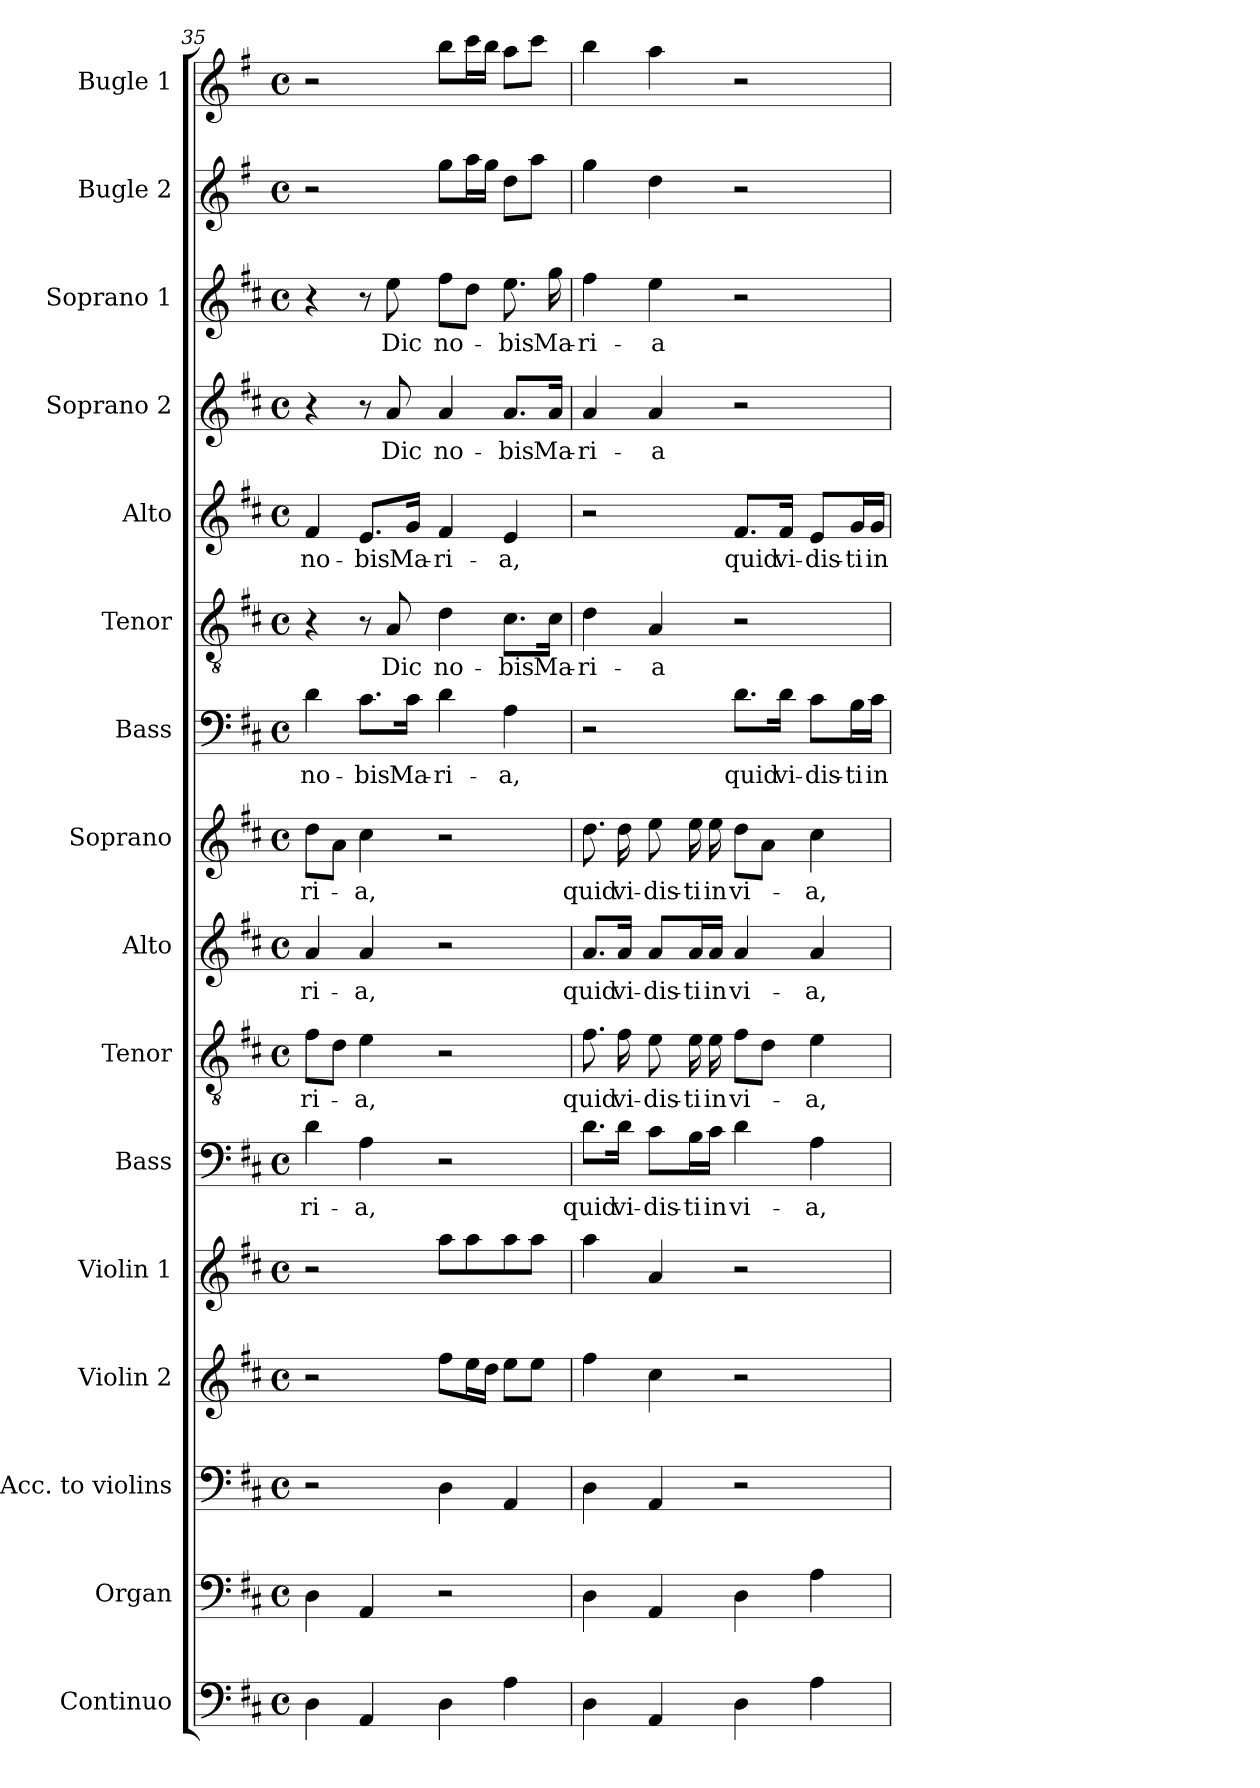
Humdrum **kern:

**kern	**kern	**kern	**kern	**kern	**kern	**text	**kern	**text	**kern	**text	**kern	**text	**kern	**text	**kern	**text	**kern	**text	**kern	**text	**kern	**text	**kern	**kern
*part16	*part15	*part14	*part13	*part12	*part11	*part11	*part10	*part10	*part9	*part9	*part8	*part8	*part7	*part7	*part6	*part6	*part5	*part5	*part4	*part4	*part3	*part3	*part2	*part1
*staff16	*staff15	*staff14	*staff13	*staff12	*staff11	*staff11	*staff10	*staff10	*staff9	*staff9	*staff8	*staff8	*staff7	*staff7	*staff6	*staff6	*staff5	*staff5	*staff4	*staff4	*staff3	*staff3	*staff2	*staff1
*I"Continuo	*I"Organ	*I"Acc. to violins	*I"Violin 2	*I"Violin 1	*I"Bass	*	*I"Tenor	*	*I"Alto	*	*I"Soprano	*	*I"Bass	*	*I"Tenor	*	*I"Alto	*	*I"Soprano 2	*	*I"Soprano 1	*	*I"Bugle  2	*I"Bugle 1
*I'Cont.	*I'Org.	*	*I'Vln. 2	*I'Vln. 1	*I'B.	*	*I'T.	*	*I'A.	*	*I'S.	*	*I'B.	*	*I'T.	*	*I'A.	*	*I'S2.	*	*I'S1.	*	*I'Bug 2	*I'Bug. 1
*clefF4	*clefF4	*clefF4	*clefG2	*clefG2	*clefF4	*	*clefGv2	*	*clefG2	*	*clefG2	*	*clefF4	*	*clefGv2	*	*clefG2	*	*clefG2	*	*clefG2	*	*clefG2	*clefG2
*	*	*	*	*	*	*	*ITrd7c12	*	*	*	*	*	*	*	*ITrd7c12	*	*	*	*	*	*	*	*ITrd3c5	*ITrd3c5
*k[f#c#]	*k[f#c#]	*k[f#c#]	*k[f#c#]	*k[f#c#]	*k[f#c#]	*	*k[f#c#]	*	*k[f#c#]	*	*k[f#c#]	*	*k[f#c#]	*	*k[f#c#]	*	*k[f#c#]	*	*k[f#c#]	*	*k[f#c#]	*	*k[f#c#]	*k[f#c#]
*D:	*D:	*D:	*D:	*D:	*D:	*	*D:	*	*D:	*	*D:	*	*D:	*	*D:	*	*D:	*	*D:	*	*D:	*	*D:	*D:
*M4/4	*M4/4	*M4/4	*M4/4	*M4/4	*M4/4	*	*M4/4	*	*M4/4	*	*M4/4	*	*M4/4	*	*M4/4	*	*M4/4	*	*M4/4	*	*M4/4	*	*M4/4	*M4/4
*met(c)	*met(c)	*met(c)	*met(c)	*met(c)	*met(c)	*	*met(c)	*	*met(c)	*	*met(c)	*	*met(c)	*	*met(c)	*	*met(c)	*	*met(c)	*	*met(c)	*	*met(c)	*met(c)
=35	=35	=35	=35	=35	=35	=35	=35	=35	=35	=35	=35	=35	=35	=35	=35	=35	=35	=35	=35	=35	=35	=35	=35	=35
!	!	!	!	!	!	!LO:LY:b:color=#000000	!	!	!	!	!	!	!	!	!	!	!	!	!	!	!	!	!	!
!	!	!	!	!	!	!	!	!LO:LY:b:color=#000000	!	!	!	!	!	!	!	!	!	!	!	!	!	!	!	!
!	!	!	!	!	!	!	!	!	!	!LO:LY:b:color=#000000	!	!	!	!	!	!	!	!	!	!	!	!	!	!
!	!	!	!	!	!	!	!	!	!	!	!	!LO:LY:b:color=#000000	!	!	!	!	!	!	!	!	!	!	!	!
!	!	!	!	!	!	!	!	!	!	!	!	!	!	!LO:LY:b:color=#000000	!	!	!	!	!	!	!	!	!	!
!	!	!	!	!	!	!	!	!	!	!	!	!	!	!	!	!	!	!LO:LY:b:color=#000000	!	!	!	!	!	!
4Di\	4Di\	2r	2r	2r	4di\	-ri-	8F#i\L	-ri-	4ai/	-ri-	8ddi\L	-ri-	4di\	no-	4r	.	4f#i/	no-	4r	.	4r	.	2r	2r
.	.	.	.	.	.	.	8Di\J	.	.	.	8ai\J	.	.	.	.	.	.	.	.	.	.	.	.	.
!	!	!	!	!	!	!LO:LY:b:color=#000000	!	!	!	!	!	!	!	!	!	!	!	!	!	!	!	!	!	!
!	!	!	!	!	!	!	!	!LO:LY:b:color=#000000	!	!	!	!	!	!	!	!	!	!	!	!	!	!	!	!
!	!	!	!	!	!	!	!	!	!	!LO:LY:b:color=#000000	!	!	!	!	!	!	!	!	!	!	!	!	!	!
!	!	!	!	!	!	!	!	!	!	!	!	!LO:LY:b:color=#000000	!	!	!	!	!	!	!	!	!	!	!	!
!	!	!	!	!	!	!	!	!	!	!	!	!	!	!LO:LY:b:color=#000000	!	!	!	!	!	!	!	!	!	!
!	!	!	!	!	!	!	!	!	!	!	!	!	!	!	!	!	!	!LO:LY:b:color=#000000	!	!	!	!	!	!
4AAi/	4AAi/	.	.	.	4Ai\	-a,	4Ei\	-a,	4ai/	-a,	4cc#i\	-a,	8.c#i\L	-bis	8r	.	8.ei/L	-bis	8r	.	8r	.	.	.
!	!	!	!	!	!	!	!	!	!	!	!	!	!	!	!	!LO:LY:b:color=#000000	!	!	!	!	!	!	!	!
!	!	!	!	!	!	!	!	!	!	!	!	!	!	!	!	!	!	!	!	!LO:LY:b:color=#000000	!	!	!	!
!	!	!	!	!	!	!	!	!	!	!	!	!	!	!	!	!	!	!	!	!	!	!LO:LY:b:color=#000000	!	!
.	.	.	.	.	.	.	.	.	.	.	.	.	.	.	8AAi/	Dic	.	.	8ai/	Dic	8eei\	Dic	.	.
!	!	!	!	!	!	!	!	!	!	!	!	!	!	!LO:LY:b:color=#000000	!	!	!	!	!	!	!	!	!	!
!	!	!	!	!	!	!	!	!	!	!	!	!	!	!	!	!	!	!LO:LY:b:color=#000000	!	!	!	!	!	!
.	.	.	.	.	.	.	.	.	.	.	.	.	16c#i\Jk	Ma-	.	.	16gi/Jk	Ma-	.	.	.	.	.	.
!	!	!	!	!	!	!	!	!	!	!	!	!	!	!LO:LY:b:color=#000000	!	!	!	!	!	!	!	!	!	!
!	!	!	!	!	!	!	!	!	!	!	!	!	!	!	!	!LO:LY:b:color=#000000	!	!	!	!	!	!	!	!
!	!	!	!	!	!	!	!	!	!	!	!	!	!	!	!	!	!	!LO:LY:b:color=#000000	!	!	!	!	!	!
!	!	!	!	!	!	!	!	!	!	!	!	!	!	!	!	!	!	!	!	!LO:LY:b:color=#000000	!	!	!	!
!	!	!	!	!	!	!	!	!	!	!	!	!	!	!	!	!	!	!	!	!	!	!LO:LY:b:color=#000000	!	!
4Di\	2r	4Di\	8ff#i\L	8aai\L	2r	.	2r	.	2r	.	2r	.	4di\	-ri-	4Di\	no-	4f#i/	-ri-	4ai/	no-	8ff#i\L	no-	8ddi\L	8ff#i\L
.	.	.	16eei\L	8aai\	.	.	.	.	.	.	.	.	.	.	.	.	.	.	.	.	8ddi\J	.	16eei\L	16ggi\L
.	.	.	16ddi\JJ	.	.	.	.	.	.	.	.	.	.	.	.	.	.	.	.	.	.	.	16ddi\JJ	16ff#i\JJ
!	!	!	!	!	!	!	!	!	!	!	!	!	!	!LO:LY:b:color=#000000	!	!	!	!	!	!	!	!	!	!
!	!	!	!	!	!	!	!	!	!	!	!	!	!	!	!	!LO:LY:b:color=#000000	!	!	!	!	!	!	!	!
!	!	!	!	!	!	!	!	!	!	!	!	!	!	!	!	!	!	!LO:LY:b:color=#000000	!	!	!	!	!	!
!	!	!	!	!	!	!	!	!	!	!	!	!	!	!	!	!	!	!	!	!LO:LY:b:color=#000000	!	!	!	!
!	!	!	!	!	!	!	!	!	!	!	!	!	!	!	!	!	!	!	!	!	!	!LO:LY:b:color=#000000	!	!
4Ai\	.	4AAi/	8eei\L	8aai\	.	.	.	.	.	.	.	.	4Ai\	-a,	8.C#i\L	-bis	4ei/	-a,	8.ai/L	-bis	8.eei\	-bis	8ai\L	8eei\L
.	.	.	8eei\J	8aai\J	.	.	.	.	.	.	.	.	.	.	.	.	.	.	.	.	.	.	8eei\J	8ggi\J
!	!	!	!	!	!	!	!	!	!	!	!	!	!	!	!	!LO:LY:b:color=#000000	!	!	!	!	!	!	!	!
!	!	!	!	!	!	!	!	!	!	!	!	!	!	!	!	!	!	!	!	!LO:LY:b:color=#000000	!	!	!	!
!	!	!	!	!	!	!	!	!	!	!	!	!	!	!	!	!	!	!	!	!	!	!LO:LY:b:color=#000000	!	!
.	.	.	.	.	.	.	.	.	.	.	.	.	.	.	16C#i\Jk	Ma-	.	.	16ai/Jk	Ma-	16ggi\	Ma-	.	.
!!LO:PB:g=z
=36	=36	=36	=36	=36	=36	=36	=36	=36	=36	=36	=36	=36	=36	=36	=36	=36	=36	=36	=36	=36	=36	=36	=36	=36
!	!	!	!	!	!	!LO:LY:b:color=#000000	!	!	!	!	!	!	!	!	!	!	!	!	!	!	!	!	!	!
!	!	!	!	!	!	!	!	!LO:LY:b:color=#000000	!	!	!	!	!	!	!	!	!	!	!	!	!	!	!	!
!	!	!	!	!	!	!	!	!	!	!LO:LY:b:color=#000000	!	!	!	!	!	!	!	!	!	!	!	!	!	!
!	!	!	!	!	!	!	!	!	!	!	!	!LO:LY:b:color=#000000	!	!	!	!	!	!	!	!	!	!	!	!
!	!	!	!	!	!	!	!	!	!	!	!	!	!	!	!	!LO:LY:b:color=#000000	!	!	!	!	!	!	!	!
!	!	!	!	!	!	!	!	!	!	!	!	!	!	!	!	!	!	!	!	!LO:LY:b:color=#000000	!	!	!	!
!	!	!	!	!	!	!	!	!	!	!	!	!	!	!	!	!	!	!	!	!	!	!LO:LY:b:color=#000000	!	!
4Di\	4Di\	4Di\	4ff#i\	4aai\	8.di\L	quid	8.F#i\	quid	8.ai/L	quid	8.ddi\	quid	2r	.	4Di\	-ri-	2r	.	4ai/	-ri-	4ff#i\	-ri-	4ddi\	4ff#i\
!	!	!	!	!	!	!LO:LY:b:color=#000000	!	!	!	!	!	!	!	!	!	!	!	!	!	!	!	!	!	!
!	!	!	!	!	!	!	!	!LO:LY:b:color=#000000	!	!	!	!	!	!	!	!	!	!	!	!	!	!	!	!
!	!	!	!	!	!	!	!	!	!	!LO:LY:b:color=#000000	!	!	!	!	!	!	!	!	!	!	!	!	!	!
!	!	!	!	!	!	!	!	!	!	!	!	!LO:LY:b:color=#000000	!	!	!	!	!	!	!	!	!	!	!	!
.	.	.	.	.	16di\Jk	vi-	16F#i\	vi-	16ai/Jk	vi-	16ddi\	vi-	.	.	.	.	.	.	.	.	.	.	.	.
!	!	!	!	!	!	!LO:LY:b:color=#000000	!	!	!	!	!	!	!	!	!	!	!	!	!	!	!	!	!	!
!	!	!	!	!	!	!	!	!LO:LY:b:color=#000000	!	!	!	!	!	!	!	!	!	!	!	!	!	!	!	!
!	!	!	!	!	!	!	!	!	!	!LO:LY:b:color=#000000	!	!	!	!	!	!	!	!	!	!	!	!	!	!
!	!	!	!	!	!	!	!	!	!	!	!	!LO:LY:b:color=#000000	!	!	!	!	!	!	!	!	!	!	!	!
!	!	!	!	!	!	!	!	!	!	!	!	!	!	!	!	!LO:LY:b:color=#000000	!	!	!	!	!	!	!	!
!	!	!	!	!	!	!	!	!	!	!	!	!	!	!	!	!	!	!	!	!LO:LY:b:color=#000000	!	!	!	!
!	!	!	!	!	!	!	!	!	!	!	!	!	!	!	!	!	!	!	!	!	!	!LO:LY:b:color=#000000	!	!
4AAi/	4AAi/	4AAi/	4cc#i\	4ai/	8c#i\L	-dis-	8Ei\	-dis-	8ai/L	-dis-	8eei\	-dis-	.	.	4AAi/	-a	.	.	4ai/	-a	4eei\	-a	4ai\	4eei\
!	!	!	!	!	!	!LO:LY:b:color=#000000	!	!	!	!	!	!	!	!	!	!	!	!	!	!	!	!	!	!
!	!	!	!	!	!	!	!	!LO:LY:b:color=#000000	!	!	!	!	!	!	!	!	!	!	!	!	!	!	!	!
!	!	!	!	!	!	!	!	!	!	!LO:LY:b:color=#000000	!	!	!	!	!	!	!	!	!	!	!	!	!	!
!	!	!	!	!	!	!	!	!	!	!	!	!LO:LY:b:color=#000000	!	!	!	!	!	!	!	!	!	!	!	!
.	.	.	.	.	16Bi\L	-ti	16Ei\	-ti	16ai/L	-ti	16eei\	-ti	.	.	.	.	.	.	.	.	.	.	.	.
!	!	!	!	!	!	!LO:LY:b:color=#000000	!	!	!	!	!	!	!	!	!	!	!	!	!	!	!	!	!	!
!	!	!	!	!	!	!	!	!LO:LY:b:color=#000000	!	!	!	!	!	!	!	!	!	!	!	!	!	!	!	!
!	!	!	!	!	!	!	!	!	!	!LO:LY:b:color=#000000	!	!	!	!	!	!	!	!	!	!	!	!	!	!
!	!	!	!	!	!	!	!	!	!	!	!	!LO:LY:b:color=#000000	!	!	!	!	!	!	!	!	!	!	!	!
.	.	.	.	.	16c#i\JJ	in	16Ei\	in	16ai/JJ	in	16eei\	in	.	.	.	.	.	.	.	.	.	.	.	.
!	!	!	!	!	!	!LO:LY:b:color=#000000	!	!	!	!	!	!	!	!	!	!	!	!	!	!	!	!	!	!
!	!	!	!	!	!	!	!	!LO:LY:b:color=#000000	!	!	!	!	!	!	!	!	!	!	!	!	!	!	!	!
!	!	!	!	!	!	!	!	!	!	!LO:LY:b:color=#000000	!	!	!	!	!	!	!	!	!	!	!	!	!	!
!	!	!	!	!	!	!	!	!	!	!	!	!LO:LY:b:color=#000000	!	!	!	!	!	!	!	!	!	!	!	!
!	!	!	!	!	!	!	!	!	!	!	!	!	!	!LO:LY:b:color=#000000	!	!	!	!	!	!	!	!	!	!
!	!	!	!	!	!	!	!	!	!	!	!	!	!	!	!	!	!	!LO:LY:b:color=#000000	!	!	!	!	!	!
4Di\	4Di\	2r	2r	2r	4di\	vi-	8F#i\L	vi-	4ai/	vi-	8ddi\L	vi-	8.di\L	quid	2r	.	8.f#i/L	quid	2r	.	2r	.	2r	2r
.	.	.	.	.	.	.	8Di\J	.	.	.	8ai\J	.	.	.	.	.	.	.	.	.	.	.	.	.
!	!	!	!	!	!	!	!	!	!	!	!	!	!	!LO:LY:b:color=#000000	!	!	!	!	!	!	!	!	!	!
!	!	!	!	!	!	!	!	!	!	!	!	!	!	!	!	!	!	!LO:LY:b:color=#000000	!	!	!	!	!	!
.	.	.	.	.	.	.	.	.	.	.	.	.	16di\Jk	vi-	.	.	16f#i/Jk	vi-	.	.	.	.	.	.
!	!	!	!	!	!	!LO:LY:b:color=#000000	!	!	!	!	!	!	!	!	!	!	!	!	!	!	!	!	!	!
!	!	!	!	!	!	!	!	!LO:LY:b:color=#000000	!	!	!	!	!	!	!	!	!	!	!	!	!	!	!	!
!	!	!	!	!	!	!	!	!	!	!LO:LY:b:color=#000000	!	!	!	!	!	!	!	!	!	!	!	!	!	!
!	!	!	!	!	!	!	!	!	!	!	!	!LO:LY:b:color=#000000	!	!	!	!	!	!	!	!	!	!	!	!
!	!	!	!	!	!	!	!	!	!	!	!	!	!	!LO:LY:b:color=#000000	!	!	!	!	!	!	!	!	!	!
!	!	!	!	!	!	!	!	!	!	!	!	!	!	!	!	!	!	!LO:LY:b:color=#000000	!	!	!	!	!	!
4Ai\	4Ai\	.	.	.	4Ai\	-a,	4Ei\	-a,	4ai/	-a,	4cc#i\	-a,	8c#i\L	-dis-	.	.	8ei/L	-dis-	.	.	.	.	.	.
!	!	!	!	!	!	!	!	!	!	!	!	!	!	!LO:LY:b:color=#000000	!	!	!	!	!	!	!	!	!	!
!	!	!	!	!	!	!	!	!	!	!	!	!	!	!	!	!	!	!LO:LY:b:color=#000000	!	!	!	!	!	!
.	.	.	.	.	.	.	.	.	.	.	.	.	16Bi\L	-ti	.	.	16gi/L	-ti	.	.	.	.	.	.
!	!	!	!	!	!	!	!	!	!	!	!	!	!	!LO:LY:b:color=#000000	!	!	!	!	!	!	!	!	!	!
!	!	!	!	!	!	!	!	!	!	!	!	!	!	!	!	!	!	!LO:LY:b:color=#000000	!	!	!	!	!	!
.	.	.	.	.	.	.	.	.	.	.	.	.	16c#i\JJ	in	.	.	16gi/JJ	in	.	.	.	.	.	.
=	=	=	=	=	=	=	=	=	=	=	=	=	=	=	=	=	=	=	=	=	=	=	=	=
*-	*-	*-	*-	*-	*-	*-	*-	*-	*-	*-	*-	*-	*-	*-	*-	*-	*-	*-	*-	*-	*-	*-	*-	*-
